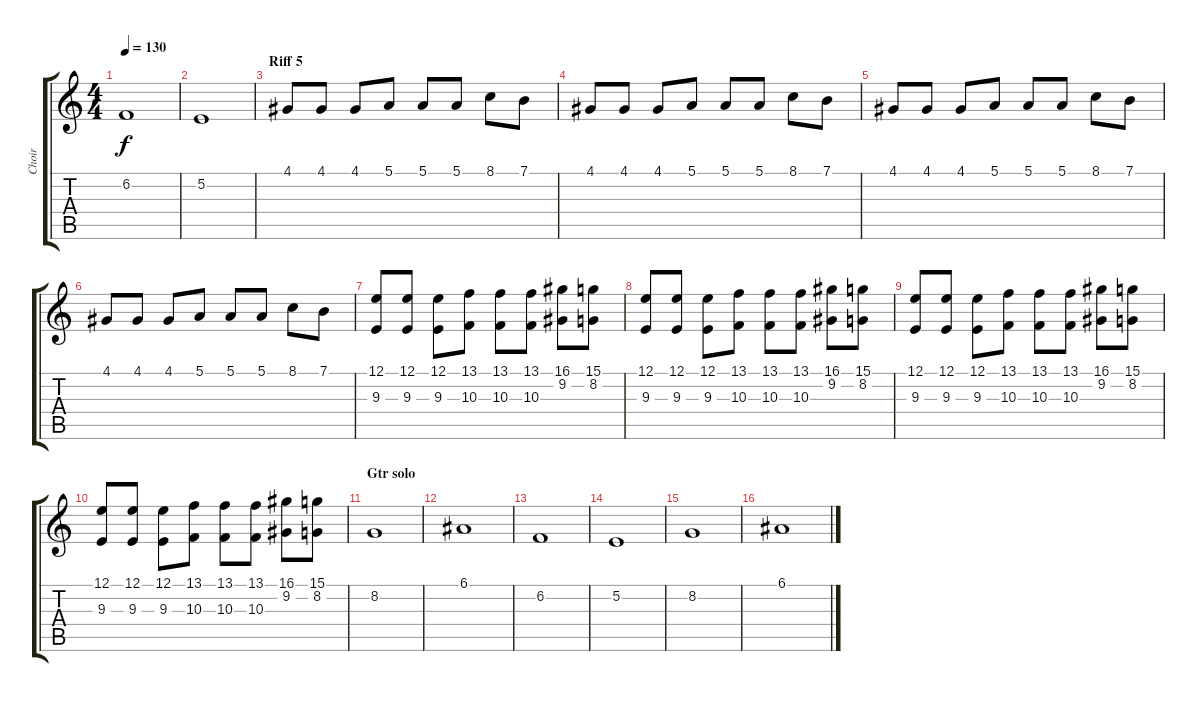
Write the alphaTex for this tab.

\track ("Choir" "Choir") {instrument choiraahs}
\staff {score tabs}
\tuning (E4 B3 G3 D3 A2 E2) {hide}
\ts (4 4)
\tempo 130
\clef g2
\ks c
6.2.1{dy f} |
5.2.1 |
\section ("" "Riff 5")
4.1.8 4.1.8 4.1.8 5.1.8 5.1.8 5.1.8 8.1.8 7.1.8 |
4.1.8 4.1.8 4.1.8 5.1.8 5.1.8 5.1.8 8.1.8 7.1.8 |
4.1.8 4.1.8 4.1.8 5.1.8 5.1.8 5.1.8 8.1.8 7.1.8 |
4.1.8 4.1.8 4.1.8 5.1.8 5.1.8 5.1.8 8.1.8 7.1.8 |
(12.1 9.3).8 (12.1 9.3).8 (12.1 9.3).8 (13.1 10.3).8 (13.1 10.3).8 (13.1 10.3).8 (16.1 9.2).8 (15.1 8.2).8 |
(12.1 9.3).8 (12.1 9.3).8 (12.1 9.3).8 (13.1 10.3).8 (13.1 10.3).8 (13.1 10.3).8 (16.1 9.2).8 (15.1 8.2).8 |
(12.1 9.3).8 (12.1 9.3).8 (12.1 9.3).8 (13.1 10.3).8 (13.1 10.3).8 (13.1 10.3).8 (16.1 9.2).8 (15.1 8.2).8 |
(12.1 9.3).8 (12.1 9.3).8 (12.1 9.3).8 (13.1 10.3).8 (13.1 10.3).8 (13.1 10.3).8 (16.1 9.2).8 (15.1 8.2).8 |
\section ("" "Gtr solo")
8.2.1 |
6.1.1 |
6.2.1 |
5.2.1 |
8.2.1 |
6.1.1
